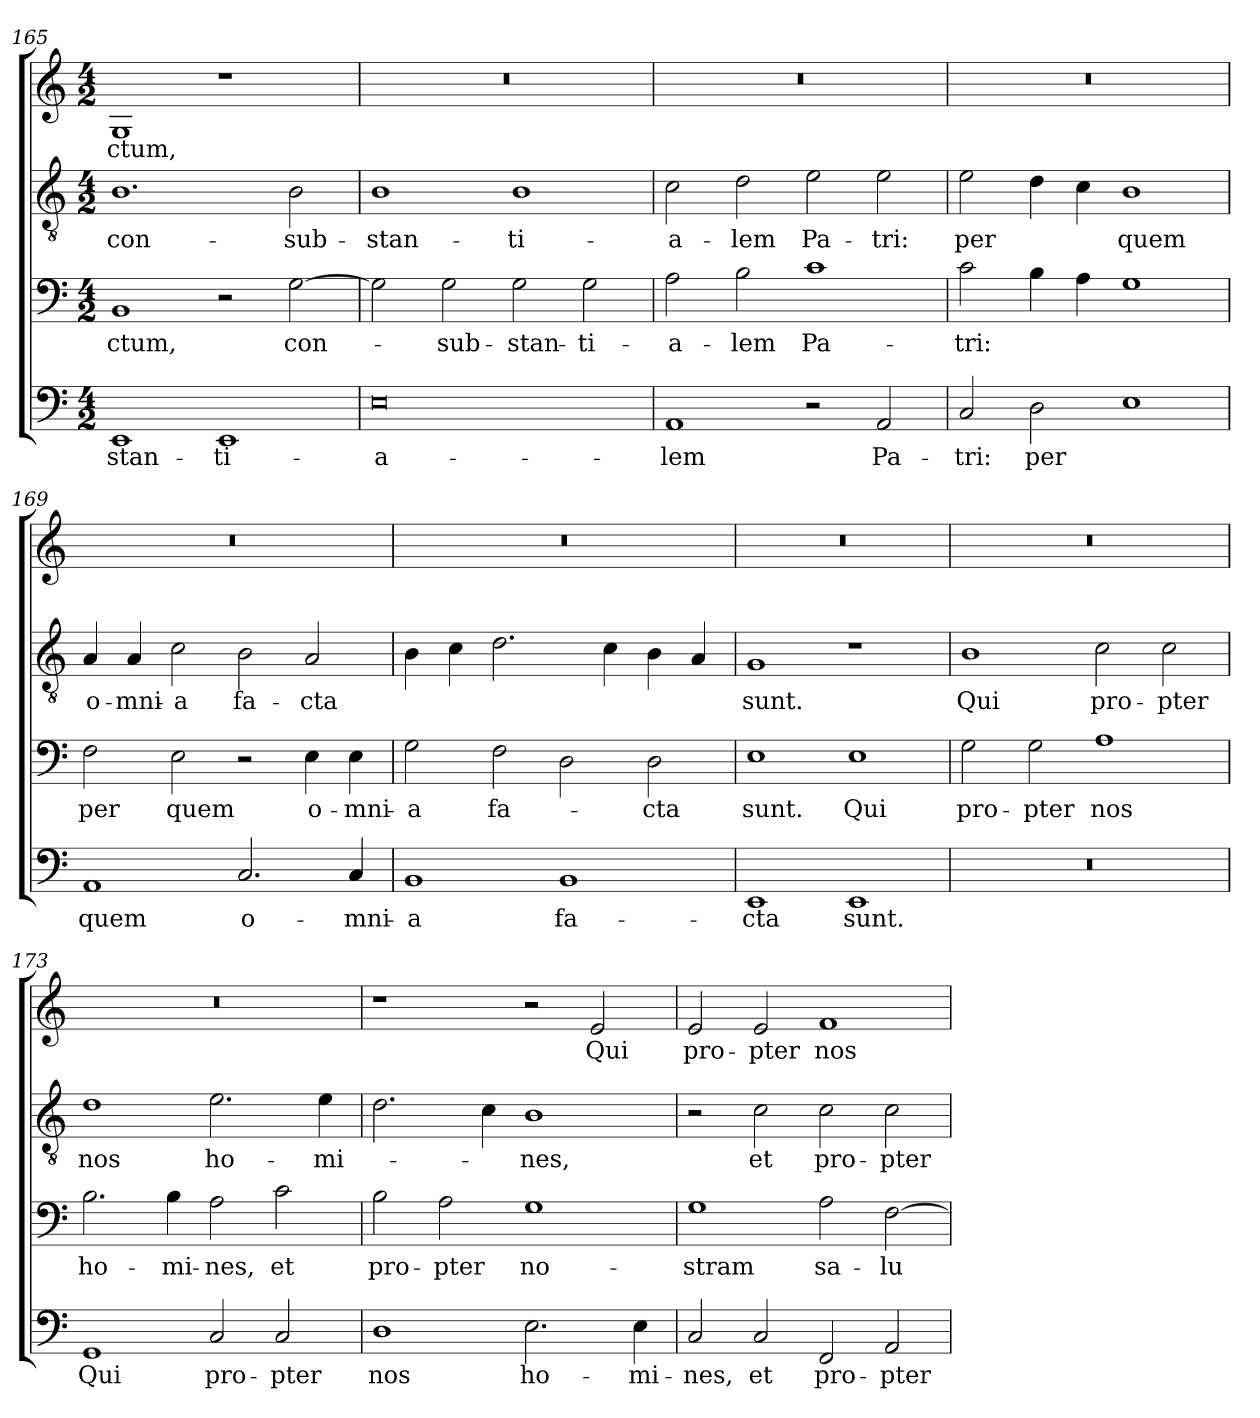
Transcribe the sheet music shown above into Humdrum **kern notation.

**kern	**text	**kern	**text	**kern	**text	**kern	**text
*part4	*part4	*part3	*part3	*part2	*part2	*part1	*part1
*staff4	*staff4	*staff3	*staff3	*staff2	*staff2	*staff1	*staff1
*clefF4	*	*clefF4	*	*clefGv2	*	*clefG2	*
*k[]	*	*k[]	*	*k[]	*	*k[]	*
*C:	*	*C:	*	*C:	*	*C:	*
*M4/2	*	*M4/2	*	*M4/2	*	*M4/2	*
=165	=165	=165	=165	=165	=165	=165	=165
!	!LO:LY:b	!	!LO:LY:b	!	!LO:LY:b	!	!LO:LY:b
1EE	-stan-	1BB	-ctum,	1.B	con-	1G	-ctum,
!	!LO:LY:b	!	!	!	!	!	!
1EE	-ti-	2r	.	.	.	1r	.
!	!	!	!LO:LY:b	!	!LO:LY:b	!	!
.	.	[2G\	con-	2B\	-sub-	.	.
!!LO:PB:g=z
=166	=166	=166	=166	=166	=166	=166	=166
!	!LO:LY:b	!	!	!	!LO:LY:b	!	!
0E	-a-	2G\]	.	1B	-stan-	0r	.
!	!	!	!LO:LY:b	!	!	!	!
.	.	2G\	-sub-	.	.	.	.
!	!	!	!LO:LY:b	!	!LO:LY:b	!	!
.	.	2G\	-stan-	1B	-ti-	.	.
!	!	!	!LO:LY:b	!	!	!	!
.	.	2G\	-ti-	.	.	.	.
=167	=167	=167	=167	=167	=167	=167	=167
!	!LO:LY:b	!	!LO:LY:b	!	!LO:LY:b	!	!
1AA	-lem	2A\	-a-	2c\	-a-	0r	.
!	!	!	!LO:LY:b	!	!LO:LY:b	!	!
.	.	2B\	-lem	2d\	-lem	.	.
!	!	!	!LO:LY:b	!	!LO:LY:b	!	!
2r	.	1c	Pa-	2e\	Pa-	.	.
!	!LO:LY:b	!	!	!	!LO:LY:b	!	!
2AA/	Pa-	.	.	2e\	-tri:	.	.
=168	=168	=168	=168	=168	=168	=168	=168
!	!LO:LY:b	!	!LO:LY:b	!	!LO:LY:b	!	!
2C/	-tri:	2c\	-tri:	2e\	per	0r	.
!	!LO:LY:b	!	!	!	!	!	!
2D\	per	4B\	.	4d\	.	.	.
.	.	4A\	.	4c\	.	.	.
!	!	!	!	!	!LO:LY:b	!	!
1E	.	1G	.	1B	quem	.	.
=169	=169	=169	=169	=169	=169	=169	=169
!	!LO:LY:b	!	!LO:LY:b	!	!LO:LY:b	!	!
1AA	quem	2F\	per	4A/	o-	0r	.
!	!	!	!	!	!LO:LY:b	!	!
.	.	.	.	4A/	-mni-	.	.
!	!	!	!LO:LY:b	!	!LO:LY:b	!	!
.	.	2E\	quem	2c\	-a	.	.
!	!LO:LY:b	!	!	!	!LO:LY:b	!	!
2.C/	o-	2r	.	2B\	fa-	.	.
!	!	!	!LO:LY:b	!	!LO:LY:b	!	!
.	.	4E\	o-	2A/	-cta	.	.
!	!LO:LY:b	!	!LO:LY:b	!	!	!	!
4C/	-mni-	4E\	-mni-	.	.	.	.
=170	=170	=170	=170	=170	=170	=170	=170
!	!LO:LY:b	!	!LO:LY:b	!	!	!	!
1BB	-a	2G\	-a	4B\	.	0r	.
.	.	.	.	4c\	.	.	.
!	!	!	!LO:LY:b	!	!	!	!
.	.	2F\	fa-	2.d\	.	.	.
!	!LO:LY:b	!	!	!	!	!	!
1BB	fa-	2D\	.	.	.	.	.
.	.	.	.	4c\	.	.	.
!	!	!	!LO:LY:b	!	!	!	!
.	.	2D\	-cta	4B\	.	.	.
.	.	.	.	4A/	.	.	.
!!LO:LB:g=z
=171	=171	=171	=171	=171	=171	=171	=171
!	!LO:LY:b	!	!LO:LY:b	!	!LO:LY:b	!	!
1EE	-cta	1E	sunt.	1G	sunt.	0r	.
!	!LO:LY:b	!	!LO:LY:b	!	!	!	!
1EE	sunt.	1E	Qui	1r	.	.	.
=172	=172	=172	=172	=172	=172	=172	=172
!	!	!	!LO:LY:b	!	!LO:LY:b	!	!
0r	.	2G\	pro-	1B	Qui	0r	.
!	!	!	!LO:LY:b	!	!	!	!
.	.	2G\	-pter	.	.	.	.
!	!	!	!LO:LY:b	!	!LO:LY:b	!	!
.	.	1A	nos	2c\	pro-	.	.
!	!	!	!	!	!LO:LY:b	!	!
.	.	.	.	2c\	-pter	.	.
=173	=173	=173	=173	=173	=173	=173	=173
!	!LO:LY:b	!	!LO:LY:b	!	!LO:LY:b	!	!
1GG	Qui	2.B\	ho-	1d	nos	0r	.
!	!	!	!LO:LY:b	!	!	!	!
.	.	4B\	-mi-	.	.	.	.
!	!LO:LY:b	!	!LO:LY:b	!	!LO:LY:b	!	!
2C/	pro-	2A\	-nes,	2.e\	ho-	.	.
!	!LO:LY:b	!	!LO:LY:b	!	!	!	!
2C/	-pter	2c\	et	.	.	.	.
!	!	!	!	!	!LO:LY:b	!	!
.	.	.	.	4e\	-mi-	.	.
=174	=174	=174	=174	=174	=174	=174	=174
!	!LO:LY:b	!	!LO:LY:b	!	!	!	!
1D	nos	2B\	pro-	2.d\	.	1r	.
!	!	!	!LO:LY:b	!	!	!	!
.	.	2A\	-pter	.	.	.	.
.	.	.	.	4c\	.	.	.
!	!LO:LY:b	!	!LO:LY:b	!	!LO:LY:b	!	!
2.E\	ho-	1G	no-	1B	-nes,	2r	.
!	!	!	!	!	!	!	!LO:LY:b
.	.	.	.	.	.	2e/	Qui
!	!LO:LY:b	!	!	!	!	!	!
4E\	-mi-	.	.	.	.	.	.
=175	=175	=175	=175	=175	=175	=175	=175
!	!LO:LY:b	!	!LO:LY:b	!	!	!	!LO:LY:b
2C/	-nes,	1G	-stram	2r	.	2e/	pro-
!	!LO:LY:b	!	!	!	!LO:LY:b	!	!LO:LY:b
2C/	et	.	.	2c\	et	2e/	-pter
!	!LO:LY:b	!	!LO:LY:b	!	!LO:LY:b	!	!LO:LY:b
2FF/	pro-	2A\	sa-	2c\	pro-	1f	nos
!	!LO:LY:b	!	!LO:LY:b	!	!LO:LY:b	!	!
2AA/	-pter	[2F\	-lu-	2c\	-pter	.	.
=	=	=	=	=	=	=	=
*-	*-	*-	*-	*-	*-	*-	*-
